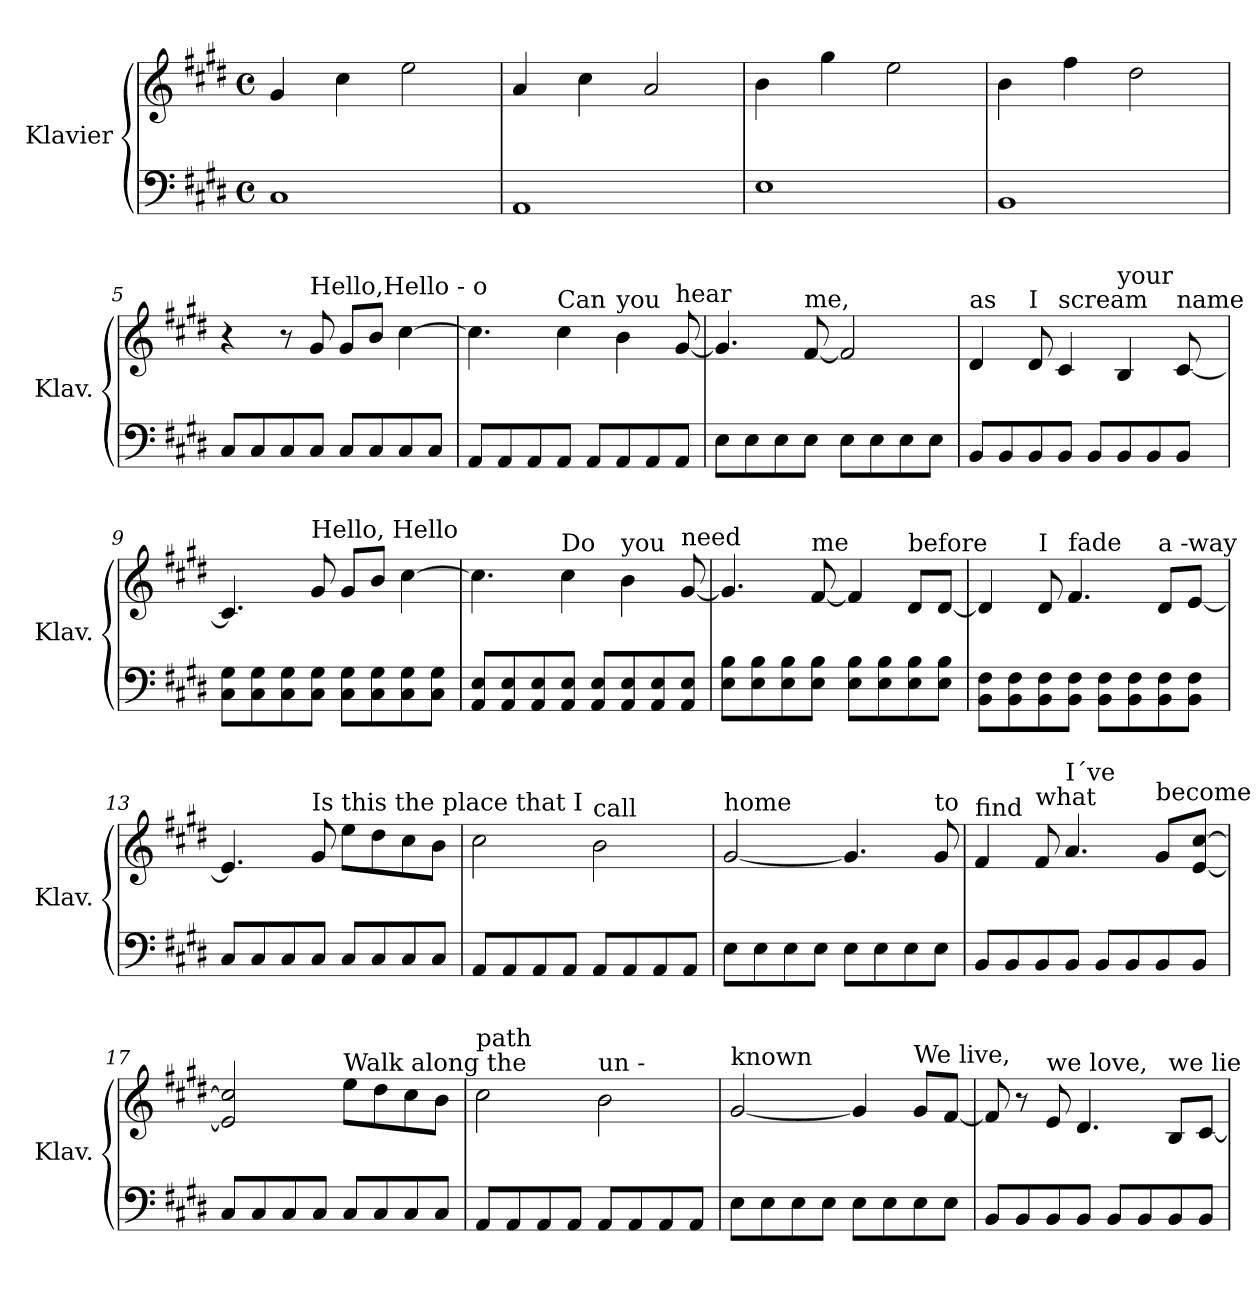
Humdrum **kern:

**kern	**kern
*part1	*part1
*staff2	*staff1
*I"Klavier	*
*I'Klav.	*
*clefF4	*clefG2
*k[f#c#g#d#]	*k[f#c#g#d#]
*M4/4	*M4/4
*met(c)	*met(c)
*MM128	*MM128
=1	=1
1C#	4g#/
.	4cc#\
.	2ee\
=2	=2
1AA	4a/
.	4cc#\
.	2a/
=3	=3
1E	4b\
.	4gg#\
.	2ee\
=4	=4
1BB	4b\
.	4ff#\
.	2dd#\
=5	=5
8C#/L	4r
8C#/	.
8C#/	8r
!	!LO:TX:a:t=Hello,Hello  -    o
8C#/J	8g#/
8C#/L	8g#/L
8C#/	8b/J
8C#/	[4cc#\
8C#/J	.
=6	=6
8AA/L	4.cc#\]
8AA/	.
8AA/	.
!	!LO:TX:a:t=Can
8AA/J	4cc#\
8AA/L	.
!	!LO:TX:a:t=you
8AA/	4b\
8AA/	.
!	!LO:TX:a:t=hear
8AA/J	[8g#/
!!LO:LB:g=z
=7	=7
8E\L	4.g#/]
8E\	.
8E\	.
!	!LO:TX:a:t=me,
8E\J	[8f#/
8E\L	2f#/]
8E\	.
8E\	.
8E\J	.
=8	=8
!	!LO:TX:a:t=as
8BB/L	4d#/
8BB/	.
!	!LO:TX:a:t=I
8BB/	8d#/
!	!LO:TX:a:t=scream
8BB/J	4c#/
8BB/L	.
!	!LO:TX:a:t=your
8BB/	4B/
8BB/	.
!	!LO:TX:a:t=name
8BB/J	[8c#/
=9	=9
8C#\ 8G#\L	4.c#/]
8C#\ 8G#\	.
8C#\ 8G#\	.
!	!LO:TX:a:t=Hello, Hello
8C#\ 8G#\J	8g#/
8C#\ 8G#\L	8g#/L
8C#\ 8G#\	8b/J
8C#\ 8G#\	[4cc#\
8C#\ 8G#\J	.
=10	=10
8AA/ 8E/L	4.cc#\]
8AA/ 8E/	.
8AA/ 8E/	.
!	!LO:TX:a:t=Do
8AA/ 8E/J	4cc#\
8AA/ 8E/L	.
!	!LO:TX:a:t=you
8AA/ 8E/	4b\
8AA/ 8E/	.
!	!LO:TX:a:t=need
8AA/ 8E/J	[8g#/
!!LO:LB:g=z
=11	=11
8E\ 8B\L	4.g#/]
8E\ 8B\	.
8E\ 8B\	.
!	!LO:TX:a:t=me
8E\ 8B\J	[8f#/
8E\ 8B\L	4f#/]
8E\ 8B\	.
!	!LO:TX:a:t=before
8E\ 8B\	8d#/L
8E\ 8B\J	[8d#/J
=12	=12
8BB\ 8F#\L	4d#/]
8BB\ 8F#\	.
!	!LO:TX:a:t=I
8BB\ 8F#\	8d#/
!	!LO:TX:a:t=fade
8BB\ 8F#\J	4.f#/
8BB\ 8F#\L	.
8BB\ 8F#\	.
!	!LO:TX:a:t=a -
8BB\ 8F#\	8d#/L
!	!LO:TX:a:t=way
8BB\ 8F#\J	[8e/J
=13	=13
8C#/L	4.e/]
8C#/	.
8C#/	.
!	!LO:TX:a:t=Is this the place that I
8C#/J	8g#/
8C#/L	8ee\L
8C#/	8dd#\
8C#/	8cc#\
8C#/J	8b\J
=14	=14
8AA/L	2cc#\
8AA/	.
8AA/	.
8AA/J	.
!	!LO:TX:a:t=call
8AA/L	2b\
8AA/	.
8AA/	.
8AA/J	.
!!LO:LB:g=z
=15	=15
!	!LO:TX:a:t=home
8E\L	[2g#/
8E\	.
8E\	.
8E\J	.
8E\L	4.g#/]
8E\	.
8E\	.
!	!LO:TX:a:t=to
8E\J	8g#/
=16	=16
!	!LO:TX:a:t=find
8BB/L	4f#/
8BB/	.
!	!LO:TX:a:t=what
8BB/	8f#/
!	!LO:TX:a:t=I´ve
8BB/J	4.a/
8BB/L	.
8BB/	.
!	!LO:TX:a:t=become
8BB/	8g#/L
8BB/J	[8e/ [8cc#/J
=17	=17
8C#/L	2e/] 2cc#/]
8C#/	.
8C#/	.
8C#/J	.
!	!LO:TX:a:t=Walk along the
8C#/L	8ee\L
8C#/	8dd#\
8C#/	8cc#\
8C#/J	8b\J
=18	=18
!	!LO:TX:a:t=path
8AA/L	2cc#\
8AA/	.
8AA/	.
8AA/J	.
!	!LO:TX:a:t=un      -
8AA/L	2b\
8AA/	.
8AA/	.
8AA/J	.
=19	=19
!	!LO:TX:a:t=known
8E\L	[2g#/
8E\	.
8E\	.
8E\J	.
8E\L	4g#/]
8E\	.
!	!LO:TX:a:t=We live,
8E\	8g#/L
8E\J	[8f#/J
!!LO:LB:g=z
=20	=20
8BB/L	8f#/]
8BB/	8r
!	!LO:TX:a:t=we love,
8BB/	8e/
8BB/J	4.d#/
8BB/L	.
8BB/	.
!	!LO:TX:a:t=we lie
8BB/	8B/L
8BB/J	[8c#/J
=	=
*-	*-
